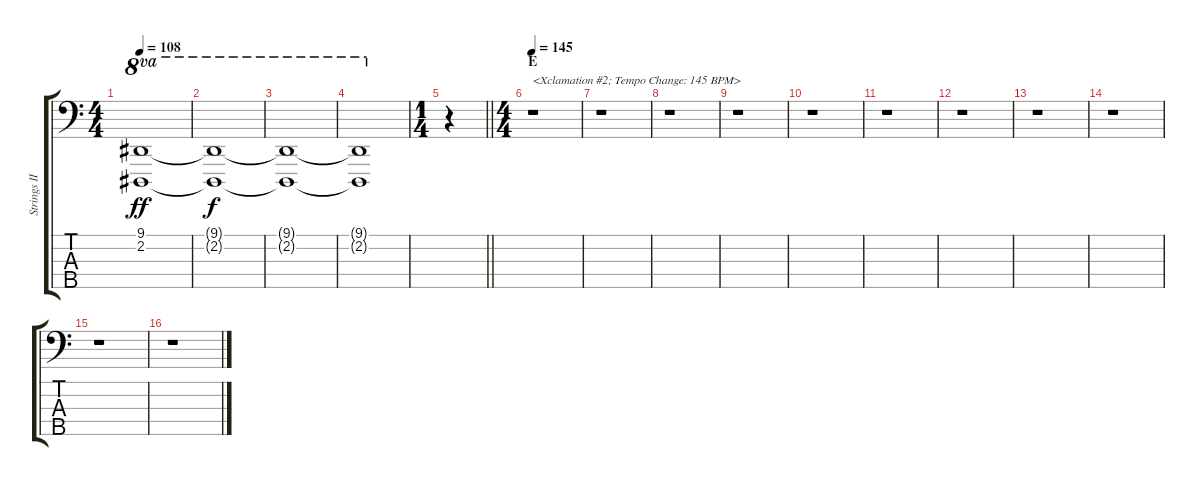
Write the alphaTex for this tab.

\track ("Strings II" "Strings II") {instrument stringensemble1}
\staff {score tabs}
\tuning (Gb2 Db2 Ab1 Eb1 Bb0) {hide}
\ts (4 4)
\tempo 108
\clef f4
\ks c
(9.1 2.2).1{ot 8va dy ff} |
(9.1{t} 2.2{t}).1{ot 8va dy f} |
(9.1{t} 2.2{t}).1{ot 8va} |
(9.1{t} 2.2{t}).1{ot 8va} |
\ts (1 4)
\barLineRight lightlight
r.4 |
\ts (4 4)
\section ("" "E")
\tempo 145
r.1{txt "<Xclamation #2; Tempo Change: 145 BPM>"} |
r.1 |
r.1 |
r.1 |
r.1 |
r.1 |
r.1 |
r.1 |
r.1 |
r.1 |
r.1
